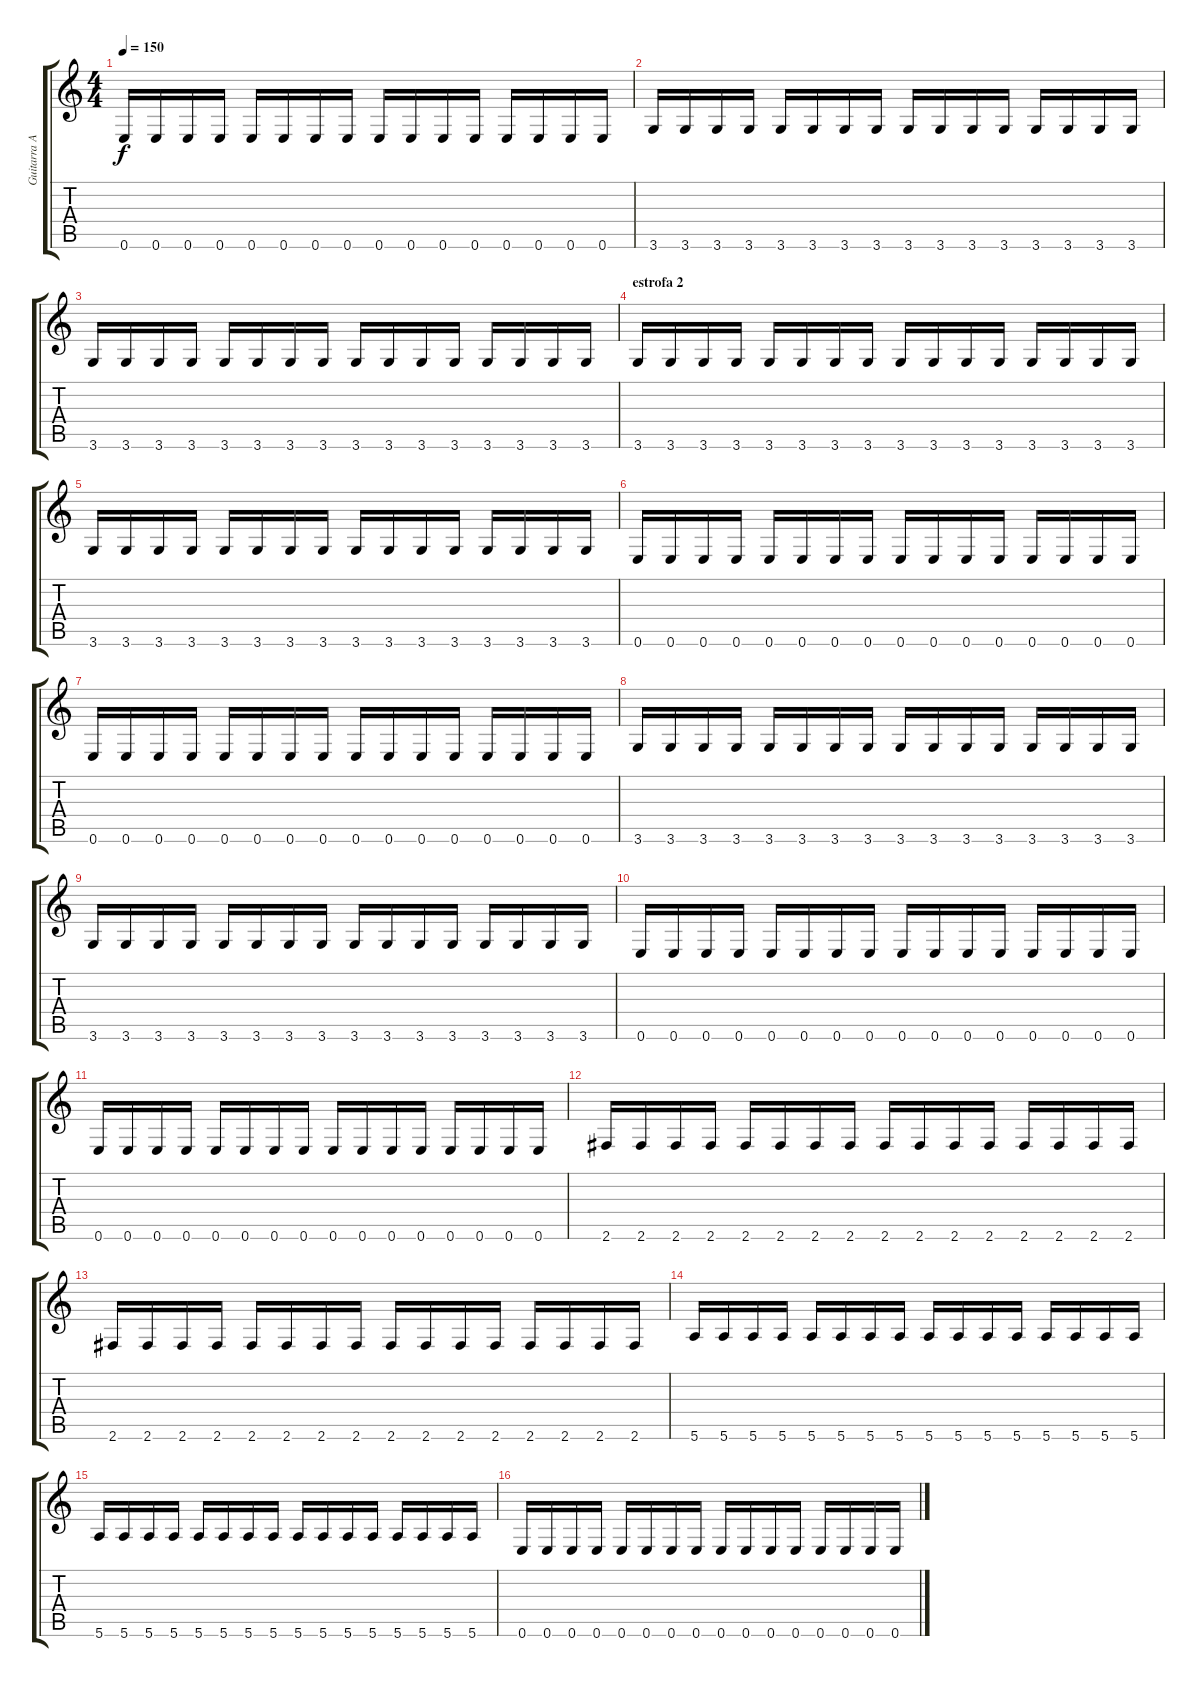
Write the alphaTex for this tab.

\track ("Guitarra Ayuda 2" "Guitarra A") {instrument distortionguitar}
\staff {score tabs}
\tuning (E4 B3 G3 D3 A2 E2) {hide}
\ts (4 4)
\tempo 150
\clef g2
\ks c
0.6.16{dy f} 0.6.16 0.6.16 0.6.16 0.6.16 0.6.16 0.6.16 0.6.16 0.6.16 0.6.16 0.6.16 0.6.16 0.6.16 0.6.16 0.6.16 0.6.16 |
3.6.16 3.6.16 3.6.16 3.6.16 3.6.16 3.6.16 3.6.16 3.6.16 3.6.16 3.6.16 3.6.16 3.6.16 3.6.16 3.6.16 3.6.16 3.6.16 |
3.6.16 3.6.16 3.6.16 3.6.16 3.6.16 3.6.16 3.6.16 3.6.16 3.6.16 3.6.16 3.6.16 3.6.16 3.6.16 3.6.16 3.6.16 3.6.16 |
\section ("" "estrofa 2")
3.6.16 3.6.16 3.6.16 3.6.16 3.6.16 3.6.16 3.6.16 3.6.16 3.6.16 3.6.16 3.6.16 3.6.16 3.6.16 3.6.16 3.6.16 3.6.16 |
3.6.16 3.6.16 3.6.16 3.6.16 3.6.16 3.6.16 3.6.16 3.6.16 3.6.16 3.6.16 3.6.16 3.6.16 3.6.16 3.6.16 3.6.16 3.6.16 |
0.6.16 0.6.16 0.6.16 0.6.16 0.6.16 0.6.16 0.6.16 0.6.16 0.6.16 0.6.16 0.6.16 0.6.16 0.6.16 0.6.16 0.6.16 0.6.16 |
0.6.16 0.6.16 0.6.16 0.6.16 0.6.16 0.6.16 0.6.16 0.6.16 0.6.16 0.6.16 0.6.16 0.6.16 0.6.16 0.6.16 0.6.16 0.6.16 |
3.6.16 3.6.16 3.6.16 3.6.16 3.6.16 3.6.16 3.6.16 3.6.16 3.6.16 3.6.16 3.6.16 3.6.16 3.6.16 3.6.16 3.6.16 3.6.16 |
3.6.16 3.6.16 3.6.16 3.6.16 3.6.16 3.6.16 3.6.16 3.6.16 3.6.16 3.6.16 3.6.16 3.6.16 3.6.16 3.6.16 3.6.16 3.6.16 |
0.6.16 0.6.16 0.6.16 0.6.16 0.6.16 0.6.16 0.6.16 0.6.16 0.6.16 0.6.16 0.6.16 0.6.16 0.6.16 0.6.16 0.6.16 0.6.16 |
0.6.16 0.6.16 0.6.16 0.6.16 0.6.16 0.6.16 0.6.16 0.6.16 0.6.16 0.6.16 0.6.16 0.6.16 0.6.16 0.6.16 0.6.16 0.6.16 |
2.6.16 2.6.16 2.6.16 2.6.16 2.6.16 2.6.16 2.6.16 2.6.16 2.6.16 2.6.16 2.6.16 2.6.16 2.6.16 2.6.16 2.6.16 2.6.16 |
2.6.16 2.6.16 2.6.16 2.6.16 2.6.16 2.6.16 2.6.16 2.6.16 2.6.16 2.6.16 2.6.16 2.6.16 2.6.16 2.6.16 2.6.16 2.6.16 |
5.6.16 5.6.16 5.6.16 5.6.16 5.6.16 5.6.16 5.6.16 5.6.16 5.6.16 5.6.16 5.6.16 5.6.16 5.6.16 5.6.16 5.6.16 5.6.16 |
5.6.16 5.6.16 5.6.16 5.6.16 5.6.16 5.6.16 5.6.16 5.6.16 5.6.16 5.6.16 5.6.16 5.6.16 5.6.16 5.6.16 5.6.16 5.6.16 |
0.6.16 0.6.16 0.6.16 0.6.16 0.6.16 0.6.16 0.6.16 0.6.16 0.6.16 0.6.16 0.6.16 0.6.16 0.6.16 0.6.16 0.6.16 0.6.16
